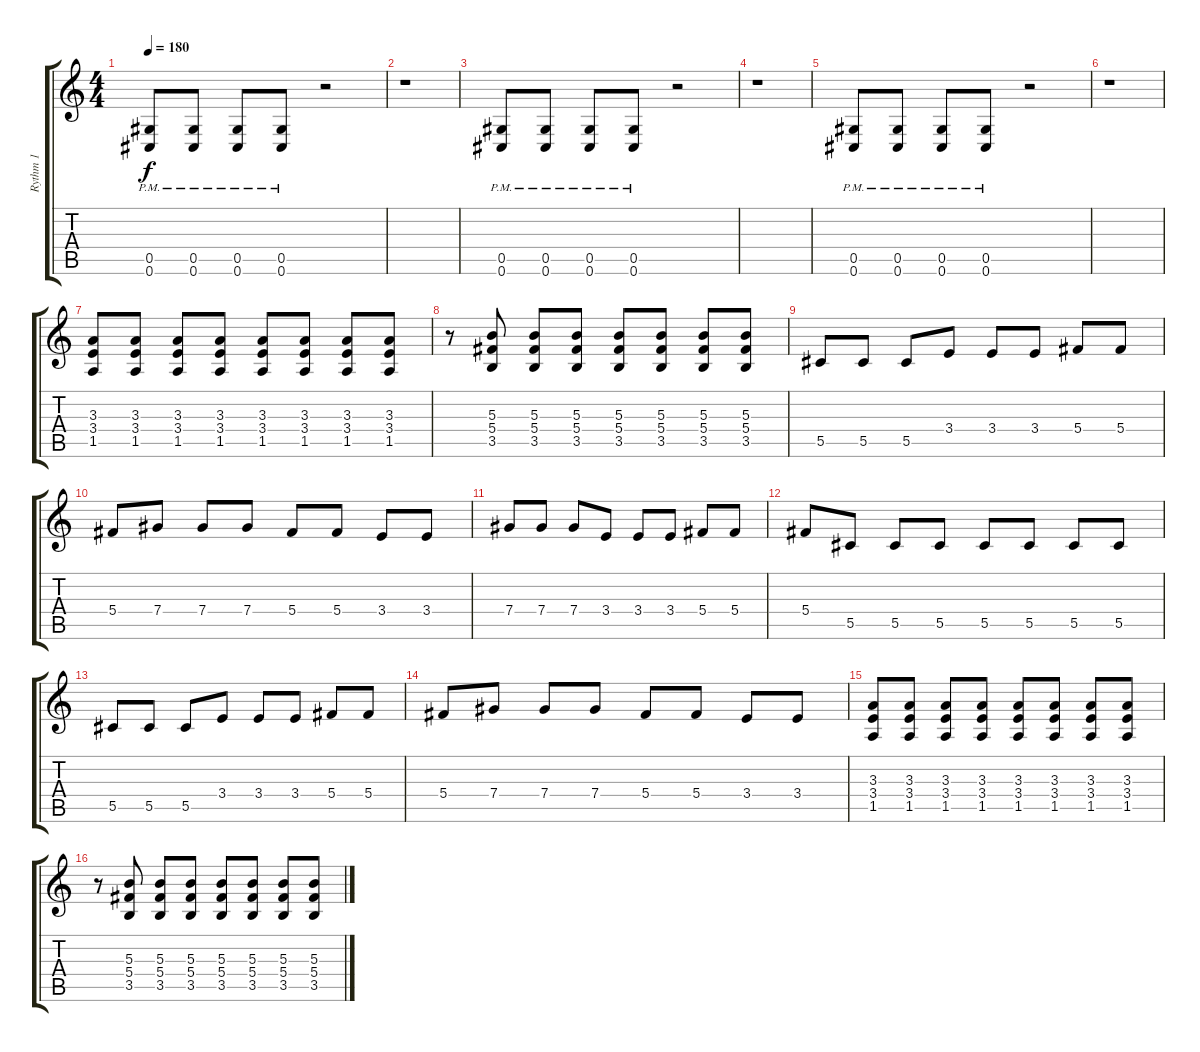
\track ("Rythm 1" "Rythm 1") {instrument distortionguitar}
\staff {score tabs}
\tuning (Eb4 Bb3 Gb3 Db3 Ab2 Db2) {hide}
\ts (4 4)
\tempo 180
\clef g2
\ks c
(0.5{pm} 0.6{pm}).8{dy f} (0.5{pm} 0.6{pm}).8 (0.5{pm} 0.6{pm}).8 (0.5{pm} 0.6{pm}).8 r.2 |
r.1 |
(0.5{pm} 0.6{pm}).8 (0.5{pm} 0.6{pm}).8 (0.5{pm} 0.6{pm}).8 (0.5{pm} 0.6{pm}).8 r.2 |
r.1 |
(0.5{pm} 0.6{pm}).8 (0.5{pm} 0.6{pm}).8 (0.5{pm} 0.6{pm}).8 (0.5{pm} 0.6{pm}).8 r.2 |
r.1 |
(3.3 3.4 1.5).8 (3.3 3.4 1.5).8 (3.3 3.4 1.5).8 (3.3 3.4 1.5).8 (3.3 3.4 1.5).8 (3.3 3.4 1.5).8 (3.3 3.4 1.5).8 (3.3 3.4 1.5).8 |
r.8 (5.3 5.4 3.5).8 (5.3 5.4 3.5).8 (5.3 5.4 3.5).8 (5.3 5.4 3.5).8 (5.3 5.4 3.5).8 (5.3 5.4 3.5).8 (5.3 5.4 3.5).8 |
5.5.8 5.5.8 5.5.8 3.4.8 3.4.8 3.4.8 5.4.8 5.4.8 |
5.4.8 7.4.8 7.4.8 7.4.8 5.4.8 5.4.8 3.4.8 3.4.8 |
7.4.8 7.4.8 7.4.8 3.4.8 3.4.8 3.4.8 5.4.8 5.4.8 |
5.4.8 5.5.8 5.5.8 5.5.8 5.5.8 5.5.8 5.5.8 5.5.8 |
5.5.8 5.5.8 5.5.8 3.4.8 3.4.8 3.4.8 5.4.8 5.4.8 |
5.4.8 7.4.8 7.4.8 7.4.8 5.4.8 5.4.8 3.4.8 3.4.8 |
(3.3 3.4 1.5).8 (3.3 3.4 1.5).8 (3.3 3.4 1.5).8 (3.3 3.4 1.5).8 (3.3 3.4 1.5).8 (3.3 3.4 1.5).8 (3.3 3.4 1.5).8 (3.3 3.4 1.5).8 |
r.8 (5.3 5.4 3.5).8 (5.3 5.4 3.5).8 (5.3 5.4 3.5).8 (5.3 5.4 3.5).8 (5.3 5.4 3.5).8 (5.3 5.4 3.5).8 (5.3 5.4 3.5).8
